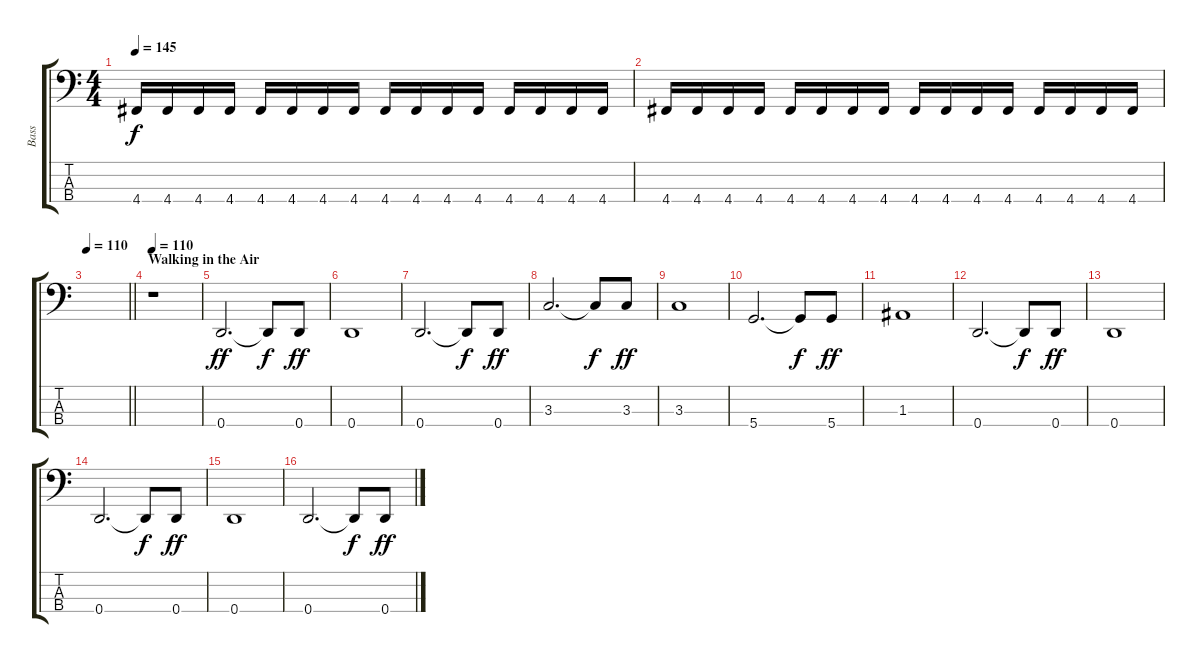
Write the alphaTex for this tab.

\track ("Bass" "Bass") {instrument electricbassfinger}
\staff {score tabs}
\tuning (G2 D2 A1 D1) {hide}
\ts (4 4)
\tempo 145
\clef f4
\ks c
4.4.16{dy f} 4.4.16 4.4.16 4.4.16 4.4.16 4.4.16 4.4.16 4.4.16 4.4.16 4.4.16 4.4.16 4.4.16 4.4.16 4.4.16 4.4.16 4.4.16 |
4.4.16 4.4.16 4.4.16 4.4.16 4.4.16 4.4.16 4.4.16 4.4.16 4.4.16 4.4.16 4.4.16 4.4.16 4.4.16 4.4.16 4.4.16 4.4.16 |
\tempo 110
\barLineRight lightlight
|
\section ("" "Walking in the Air")
\tempo 110
r.1 |
0.4.2{d dy ff} 0.4{t}.8{dy f} 0.4.8{dy ff} |
0.4.1 |
0.4.2{d} 0.4{t}.8{dy f} 0.4.8{dy ff} |
3.3.2{d} 3.3{t}.8{dy f} 3.3.8{dy ff} |
3.3.1 |
5.4.2{d} 5.4{t}.8{dy f} 5.4.8{dy ff} |
1.3.1 |
0.4.2{d} 0.4{t}.8{dy f} 0.4.8{dy ff} |
0.4.1 |
0.4.2{d} 0.4{t}.8{dy f} 0.4.8{dy ff} |
0.4.1 |
0.4.2{d} 0.4{t}.8{dy f} 0.4.8{dy ff}
